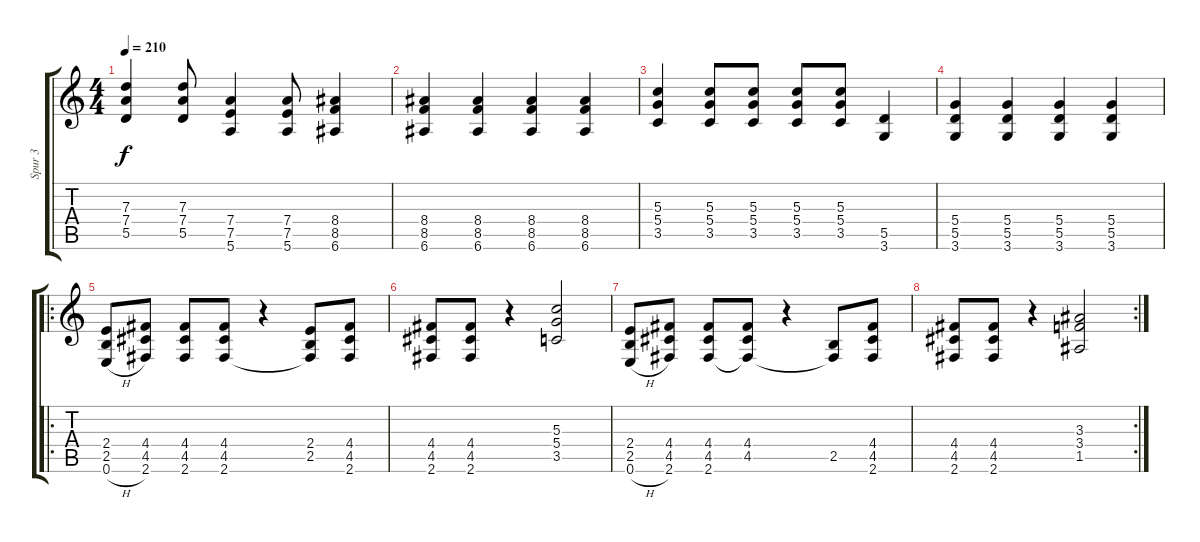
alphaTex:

\track ("Spur 3" "Spur 3") {instrument distortionguitar}
\staff {score tabs}
\tuning (E4 B3 G3 D3 A2 E2) {hide}
\ts (4 4)
\tempo 210
\clef g2
\ks c
(7.3 7.4 5.5).4{dy f} (7.3 7.4 5.5).8 (7.4 7.5 5.6).4 (7.4 7.5 5.6).8 (8.4 8.5 6.6).4 |
(8.4 8.5 6.6).4 (8.4 8.5 6.6).4 (8.4 8.5 6.6).4 (8.4 8.5 6.6).4 |
(5.3 5.4 3.5).4 (5.3 5.4 3.5).8 (5.3 5.4 3.5).8 (5.3 5.4 3.5).8 (5.3 5.4 3.5).8 (5.5 3.6).4 |
(5.4 5.5 3.6).4 (5.4 5.5 3.6).4 (5.4 5.5 3.6).4 (5.4 5.5 3.6).4 |
\ro
(2.4 2.5 0.6{h}).8 (4.4 4.5 2.6).8 (4.4 4.5 2.6).8 (4.4 4.5 2.6).8 r.4 (2.4 2.5 2.6{t}).8 (4.4 4.5 2.6).8 |
(4.4 4.5 2.6).8 (4.4 4.5 2.6).8 r.4 (5.3 5.4 3.5).2 |
(2.4 2.5 0.6{h}).8 (4.4 4.5 2.6).8 (4.4 4.5 2.6).8 (4.4 4.5 2.6{t}).8 r.4 (2.5 2.6{t}).8 (4.4 4.5 2.6).8 |
\rc 2
(4.4 4.5 2.6).8 (4.4 4.5 2.6).8 r.4 (3.3 3.4 1.5).2
